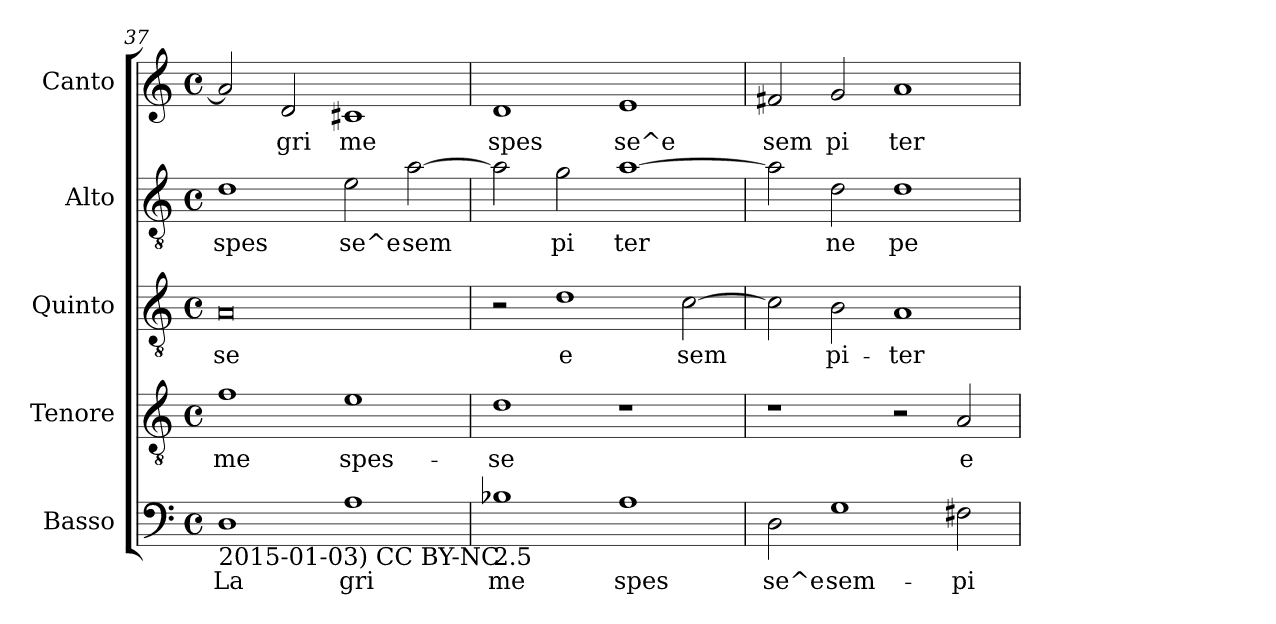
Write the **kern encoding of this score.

**kern	**text	**kern	**text	**kern	**text	**kern	**text	**kern	**text
*part5	*part5	*part4	*part4	*part3	*part3	*part2	*part2	*part1	*part1
*staff5	*staff5	*staff4	*staff4	*staff3	*staff3	*staff2	*staff2	*staff1	*staff1
*I"Basso	*	*I"Tenore	*	*I"Quinto	*	*I"Alto	*	*I"Canto	*
*clefF4	*	*clefGv2	*	*clefGv2	*	*clefGv2	*	*clefG2	*
*k[]	*	*k[]	*	*k[]	*	*k[]	*	*k[]	*
*C:	*	*C:	*	*C:	*	*C:	*	*C:	*
*M4/4	*	*M4/4	*	*M4/4	*	*M4/4	*	*M4/4	*
*met(c)	*	*met(c)	*	*met(c)	*	*met(c)	*	*met(c)	*
=37	=37	=37	=37	=37	=37	=37	=37	=37	=37
!LO:TX:b:t=2015-01-03) CC BY-NC	!	!	!	!	!	!	!	!	!
!	!LO:LY:b:cj	!	!LO:LY:b:cj	!	!LO:LY:b:cj	!	!LO:LY:b:cj	!	!LO:LY:b:cj
1D	La	1f	-me	0A	se	1d	spes	2a/]	.
!	!	!	!	!	!	!	!	!	!LO:LY:b:cj
.	.	.	.	.	.	.	.	2d/	gri
!	!LO:LY:b:cj	!	!LO:LY:b:cj	!	!	!	!LO:LY:b:cj	!	!LO:LY:b:cj
1A	gri	1e	spes-	.	.	2e\	se^e	1c#X	me
!	!	!	!	!	!	!	!LO:LY:b:cj	!	!
.	.	.	.	.	.	[>2a\	sem	.	.
=38	=38	=38	=38	=38	=38	=38	=38	=38	=38
!LO:TX:b:t=2.5	!	!	!	!	!	!	!	!	!
!	!LO:LY:b:cj	!	!LO:LY:b:cj	!	!	!	!LO:LY:b:cj	!	!LO:LY:b:cj
1B-X	me	1d	-se	2r	.	2a\]	.	1d	spes
!	!	!	!	!	!LO:LY:b:cj	!	!LO:LY:b:cj	!	!
.	.	.	.	1d	e	2g\	pi	.	.
!	!LO:LY:b:cj	!	!	!	!	!	!LO:LY:b:cj	!	!LO:LY:b:cj
1A	spes	1r	.	.	.	[>1a	ter	1e	se^e
!	!	!	!	!	!LO:LY:b:cj	!	!	!	!
.	.	.	.	[>2c\	sem	.	.	.	.
!!LO:PB:g=z
=39	=39	=39	=39	=39	=39	=39	=39	=39	=39
!	!LO:LY:b:cj	!	!	!	!LO:LY:b:cj	!	!LO:LY:b:cj	!	!LO:LY:b:cj
2D\	se^e	1r	.	2c\]	.	2a\]	.	2f#X/	sem
!	!LO:LY:b:cj	!	!	!	!LO:LY:b:cj	!	!LO:LY:b:cj	!	!LO:LY:b:cj
1G	sem-	.	.	2B\	pi-	2d\	ne	2g/	pi
!	!	!	!	!	!LO:LY:b:cj	!	!LO:LY:b:cj	!	!LO:LY:b:cj
.	.	2r	.	1A	-ter-	1d	pe	1a	ter
!	!LO:LY:b:cj	!	!LO:LY:b:cj	!	!	!	!	!	!
2F#X\	-pi-	2A/	e	.	.	.	.	.	.
=	=	=	=	=	=	=	=	=	=
*-	*-	*-	*-	*-	*-	*-	*-	*-	*-
